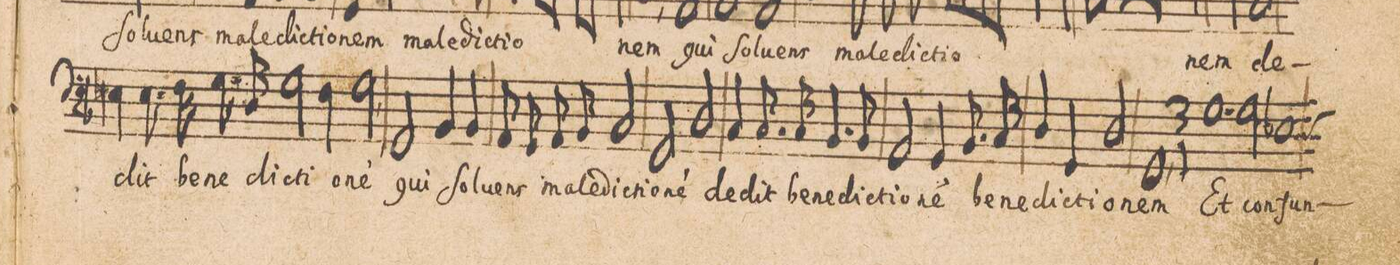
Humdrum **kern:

**kern	**text	**text
*I"BASSVS.	*	*
*clefF4	*	*
*k[b-]	*	*
*met(c|)	*	*
*M2/1	*	*
4En\	-dit	.
8.E\	be-	.
16Fny\	-ne-	.
8.G\	-dic-	.
16D/	-ti-	.
2G\	-o-	.
=51-	=51-	=51-
4F\	.	.
2G,\	-ne(m)	.
2GG/	qui	.
4BB-/	Sol-	.
4BB-/	-uens	.
=52-	=52-	=52-
8AA/	ma-	.
8GG/	-le-	.
8AA/	-dic-	.
8BB-/	-ti-	.
2C/	-o-	.
2GG/	-ne(m)	.
2D/	de-	.
=53-	=53-	=53-
4C/	-dit	.
8.C/	be-	.
16C/	-ne-	.
4.BB-/	-dic-	.
8BB-/	-ti-	.
2AA/	-o-	.
4GG/	-ne(m)	.
8.BB-/	be-	.
16C/	-ne-	.
=54-	=54-	=54-
4D/	-dic-	.
4GG/	-ti-	.
2D/	-o-	.
1GG,	-nem	.
=55-	=55-	=55-
*M3/1	*	*
1.G	Et	.
2G\	con-	.
*custos:D	*	*
1E-X	-fun-	.
=56-	=56-	=56-
*-	*-	*-
